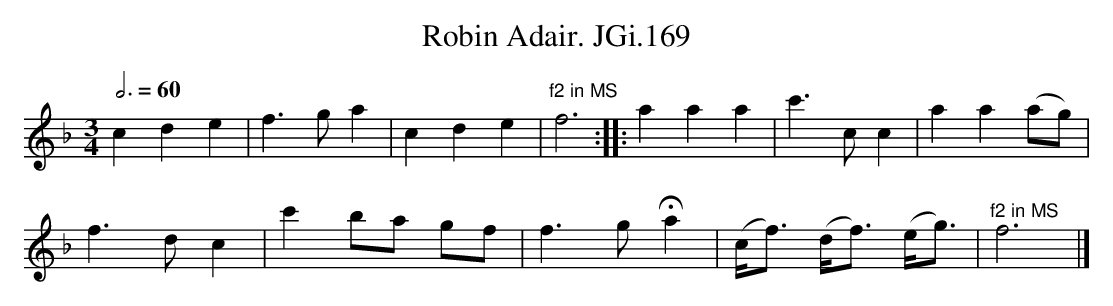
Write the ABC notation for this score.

X:1
T:Robin Adair. JGi.169
M:3/4
L:1/4
Q:3/4=60
K:F
cde|f>ga|cde|"^f2 in MS"f3::aaa|c'>cc|aa(a/g/)|
f>dc|c'b/a/ g/f/|f>gHa|(c/<f/) (d/<f/) (e/<g/)|"^f2 in MS"f3|]
